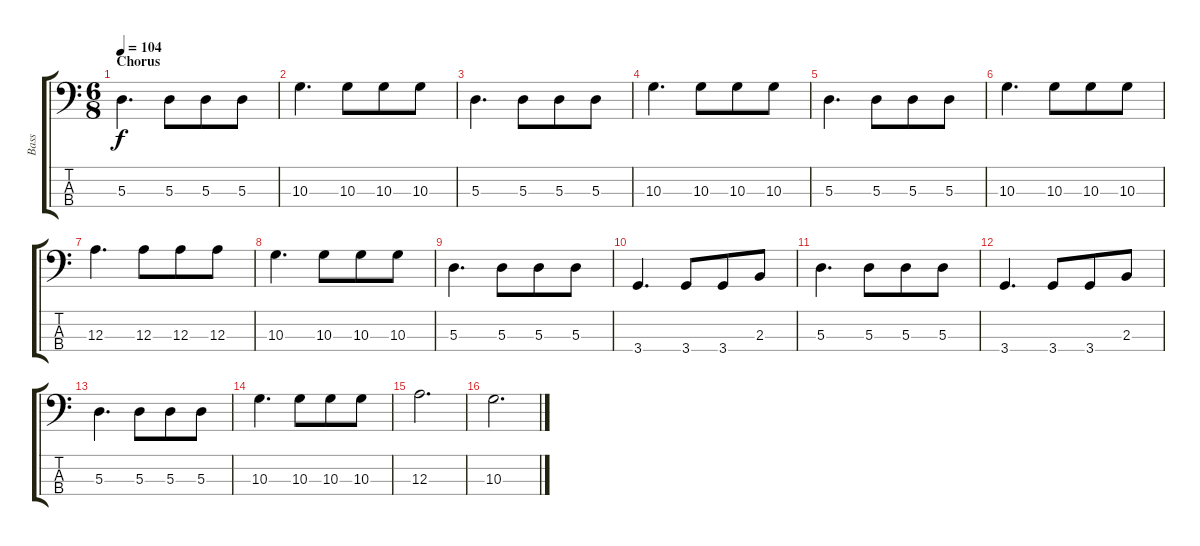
\track ("Bass" "Bass") {instrument electricbassfinger}
\staff {score tabs}
\tuning (G2 D2 A1 E1) {hide}
\ts (6 8)
\section ("" "Chorus")
\tempo 104
\clef f4
\ks c
5.3.4{d dy f} 5.3.8 5.3.8 5.3.8 |
10.3.4{d} 10.3.8 10.3.8 10.3.8 |
5.3.4{d} 5.3.8 5.3.8 5.3.8 |
10.3.4{d} 10.3.8 10.3.8 10.3.8 |
5.3.4{d} 5.3.8 5.3.8 5.3.8 |
10.3.4{d} 10.3.8 10.3.8 10.3.8 |
12.3.4{d} 12.3.8 12.3.8 12.3.8 |
10.3.4{d} 10.3.8 10.3.8 10.3.8 |
5.3.4{d} 5.3.8 5.3.8 5.3.8 |
3.4.4{d} 3.4.8 3.4.8 2.3.8 |
5.3.4{d} 5.3.8 5.3.8 5.3.8 |
3.4.4{d} 3.4.8 3.4.8 2.3.8 |
5.3.4{d} 5.3.8 5.3.8 5.3.8 |
10.3.4{d} 10.3.8 10.3.8 10.3.8 |
12.3.2{d} |
10.3.2{d}
